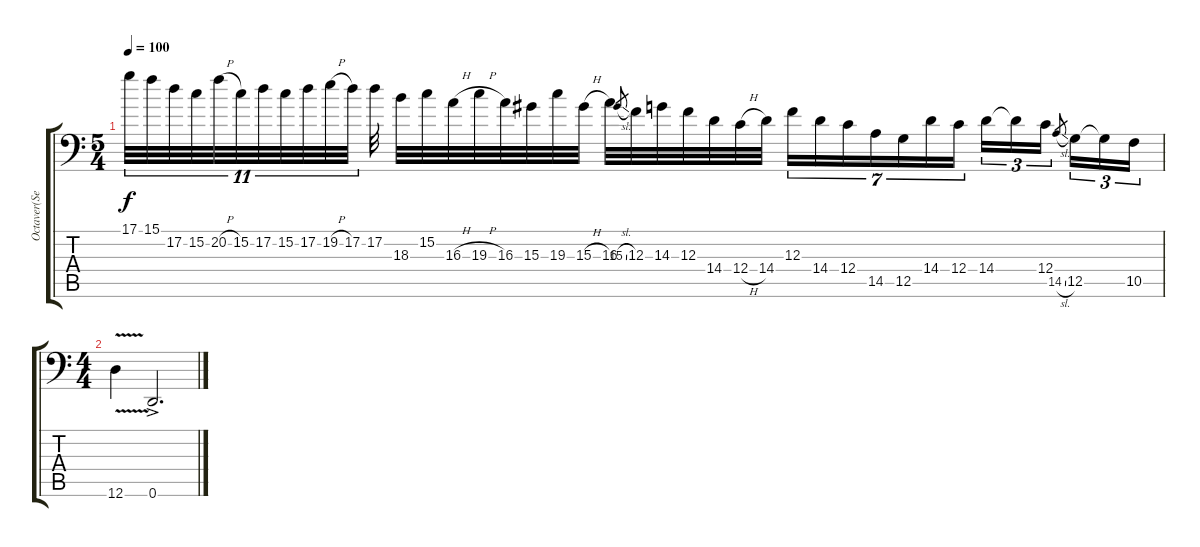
\track ("Octaver(Set for 1 Octave Down)" "Octaver(Se") {instrument distortionguitar}
\staff {score tabs}
\tuning (D3 A2 F2 C2 G1 D1) {hide}
\ts (5 4)
\tempo 100
\clef f4
\ks c
17.1.32{tu (11 8) dy f} 15.1.32{tu (11 8)} 17.2.32{tu (11 8)} 15.2.32{tu (11 8)} 20.2{h}.32{tu (11 8)} 15.2.32{tu (11 8)} 17.2.32{tu (11 8)} 15.2.32{tu (11 8)} 17.2.32{tu (11 8)} 19.2{h}.32{tu (11 8)} 17.2.32{tu (11 8)} 17.2.32 18.3.32 15.2.32 16.3{h}.32 19.3{h}.32 16.3.32 15.3.32 19.3.32 15.3{h}.32 16.3.32 15.3{sl}.8{gr} 12.3.32 14.3.32 12.3.32 14.4.32 12.4{h}.32 14.4.32 12.3.16{tu (7 4)} 14.4.16{tu (7 4)} 12.4.16{tu (7 4)} 14.5.16{tu (7 4)} 12.5.16{tu (7 4)} 14.4.16{tu (7 4)} 12.4.16{tu (7 4)} 14.4.16{tu (3 2)} 14.4{t}.16{tu (3 2)} 12.4.16{tu (3 2)} 14.5{sl}.8{gr} 12.5.16{tu (3 2)} 12.5{t}.16{tu (3 2)} 10.5.16{tu (3 2)} |
\ts (4 4)
12.6{v}.4 0.6{ac}.2{d}
